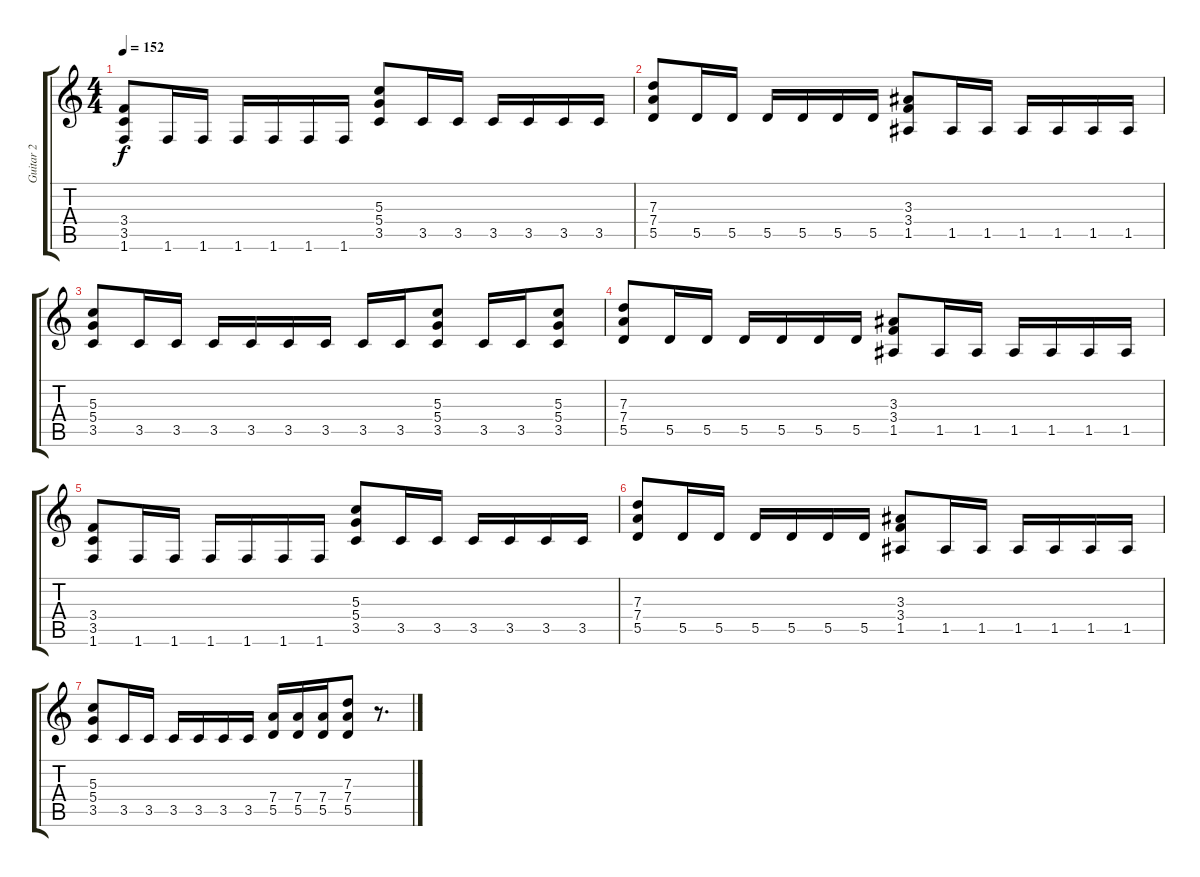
\track ("Guitar 2" "Guitar 2") {instrument distortionguitar}
\staff {score tabs}
\tuning (E4 B3 G3 D3 A2 E2) {hide}
\ts (4 4)
\tempo 152
\clef g2
\ks c
(3.4 3.5 1.6).8{dy f} 1.6.16 1.6.16 1.6.16 1.6.16 1.6.16 1.6.16 (5.3 5.4 3.5).8 3.5.16 3.5.16 3.5.16 3.5.16 3.5.16 3.5.16 |
(7.3 7.4 5.5).8 5.5.16 5.5.16 5.5.16 5.5.16 5.5.16 5.5.16 (3.3 3.4 1.5).8 1.5.16 1.5.16 1.5.16 1.5.16 1.5.16 1.5.16 |
(5.3 5.4 3.5).8 3.5.16 3.5.16 3.5.16 3.5.16 3.5.16 3.5.16 3.5.16 3.5.16 (5.3 5.4 3.5).8 3.5.16 3.5.16 (5.3 5.4 3.5).8 |
(7.3 7.4 5.5).8 5.5.16 5.5.16 5.5.16 5.5.16 5.5.16 5.5.16 (3.3 3.4 1.5).8 1.5.16 1.5.16 1.5.16 1.5.16 1.5.16 1.5.16 |
(3.4 3.5 1.6).8 1.6.16 1.6.16 1.6.16 1.6.16 1.6.16 1.6.16 (5.3 5.4 3.5).8 3.5.16 3.5.16 3.5.16 3.5.16 3.5.16 3.5.16 |
(7.3 7.4 5.5).8 5.5.16 5.5.16 5.5.16 5.5.16 5.5.16 5.5.16 (3.3 3.4 1.5).8 1.5.16 1.5.16 1.5.16 1.5.16 1.5.16 1.5.16 |
(5.3 5.4 3.5).8 3.5.16 3.5.16 3.5.16 3.5.16 3.5.16 3.5.16 (7.4 5.5).16 (7.4 5.5).16 (7.4 5.5).16 (7.3 7.4 5.5).8 r.8{d}
